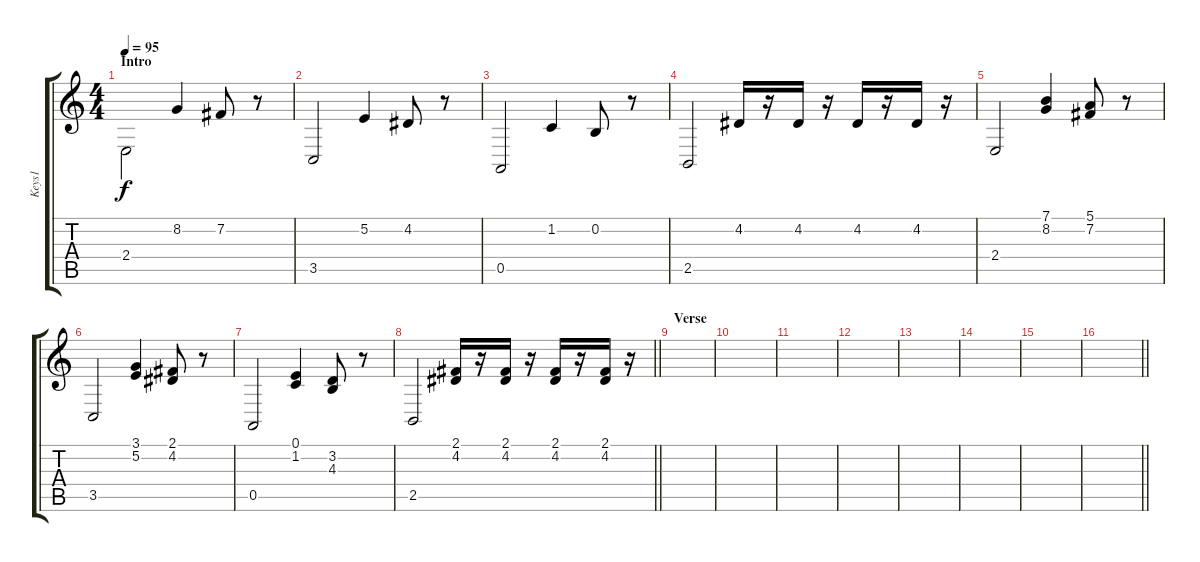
\track ("Keys1" "Keys1") {instrument stringensemble1}
\staff {score tabs}
\tuning (E4 B3 G3 D3 A2 E2) {hide}
\ts (4 4)
\section ("" "Intro")
\tempo 95
\clef g2
\ks c
2.4.2{dy f instrument stringensemble1 beam Down} 8.2.4 7.2.8 r.8 |
3.5.2 5.2.4 4.2.8 r.8 |
0.5.2 1.2.4 0.2.8 r.8 |
2.5.2 4.2.16 r.16 4.2.16 r.16 4.2.16 r.16 4.2.16 r.16 |
2.4.2 (7.1 8.2).4 (5.1 7.2).8 r.8 |
3.5.2 (3.1 5.2).4 (2.1 4.2).8 r.8 |
0.5.2 (0.1 1.2).4 (3.2 4.3).8 r.8 |
\barLineRight lightlight
2.5.2 (2.1 4.2).16 r.16 (2.1 4.2).16 r.16 (2.1 4.2).16 r.16 (2.1 4.2).16 r.16 |
\section ("" "Verse")
|
|
|
|
|
|
|
\barLineRight lightlight
